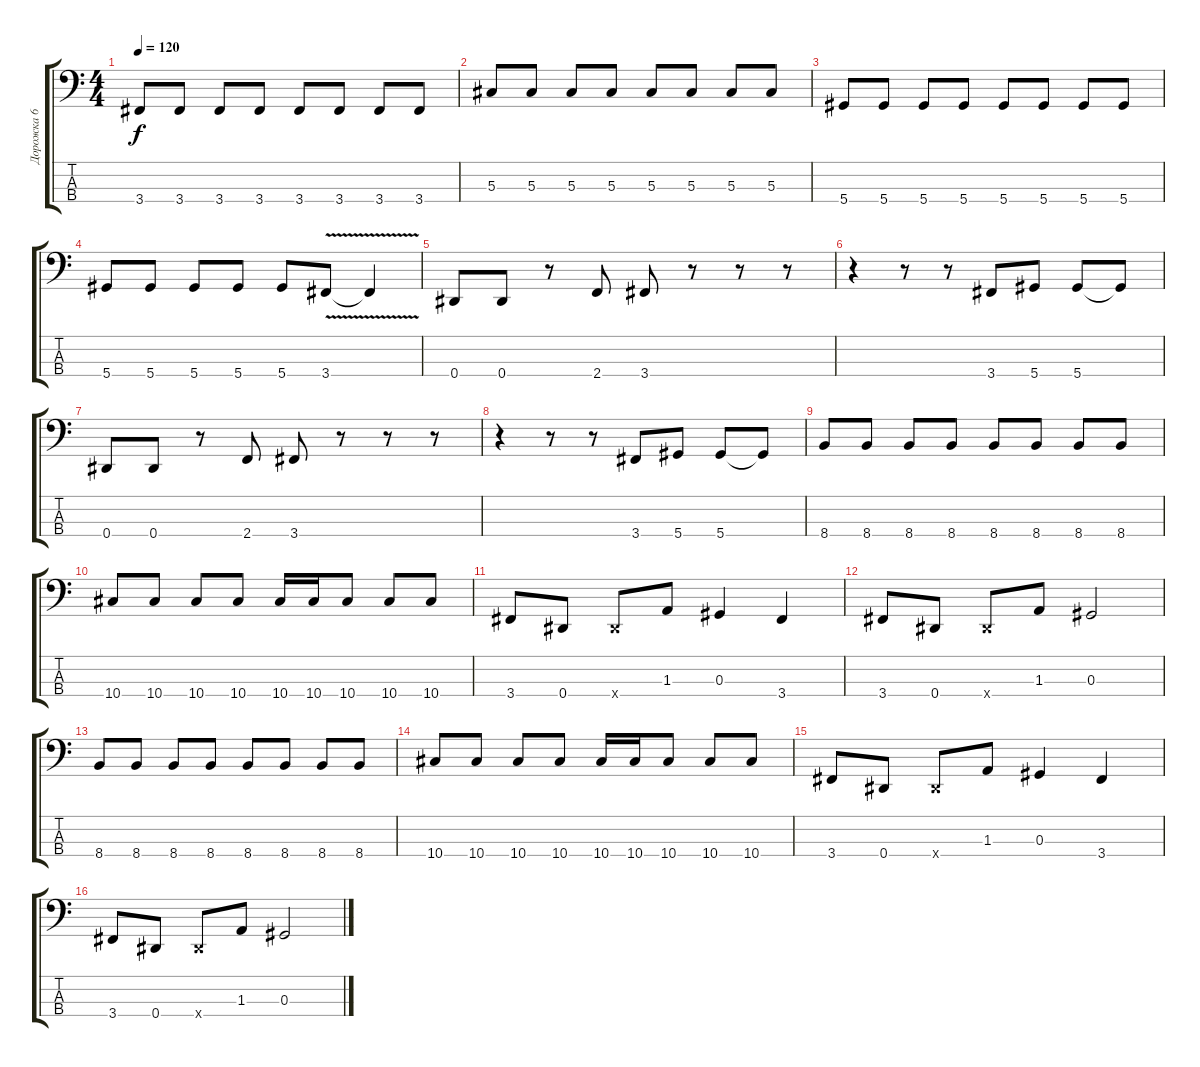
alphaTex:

\track ("Дорожка 6" "Дорожка 6") {instrument electricbassfinger}
\staff {score tabs}
\tuning (Gb2 Db2 Ab1 Eb1) {hide}
\ts (4 4)
\tempo 120
\clef f4
\ks c
3.4.8{dy f} 3.4.8 3.4.8 3.4.8 3.4.8 3.4.8 3.4.8 3.4.8 |
5.3.8 5.3.8 5.3.8 5.3.8 5.3.8 5.3.8 5.3.8 5.3.8 |
5.4.8 5.4.8 5.4.8 5.4.8 5.4.8 5.4.8 5.4.8 5.4.8 |
5.4.8 5.4.8 5.4.8 5.4.8 5.4.8 3.4{v}.8 3.4{t}.4 |
0.4.8 0.4.8 r.8 2.4.8 3.4.8 r.8 r.8 r.8 |
r.4 r.8 r.8 3.4.8 5.4.8 5.4.8 5.4{t}.8 |
0.4.8 0.4.8 r.8 2.4.8 3.4.8 r.8 r.8 r.8 |
r.4 r.8 r.8 3.4.8 5.4.8 5.4.8 5.4{t}.8 |
8.4.8{instrument electricbassfinger} 8.4.8 8.4.8 8.4.8 8.4.8 8.4.8 8.4.8 8.4.8 |
10.4.8 10.4.8 10.4.8 10.4.8 10.4.16 10.4.16 10.4.8 10.4.8 10.4.8 |
3.4.8 0.4.8 0.4{x}.8 1.3.8 0.3.4 3.4.4 |
3.4.8 0.4.8 0.4{x}.8 1.3.8 0.3.2 |
8.4.8{instrument electricbassfinger} 8.4.8 8.4.8 8.4.8 8.4.8 8.4.8 8.4.8 8.4.8 |
10.4.8 10.4.8 10.4.8 10.4.8 10.4.16 10.4.16 10.4.8 10.4.8 10.4.8 |
3.4.8 0.4.8 0.4{x}.8 1.3.8 0.3.4 3.4.4 |
3.4.8 0.4.8 0.4{x}.8 1.3.8 0.3.2
